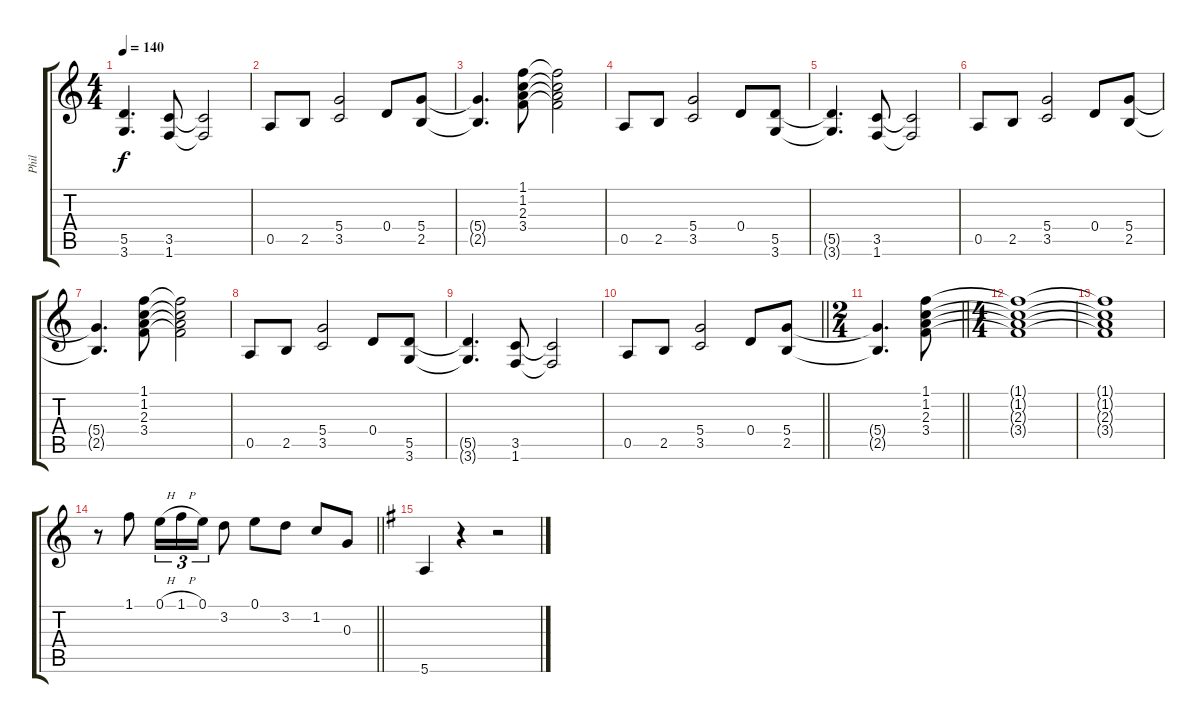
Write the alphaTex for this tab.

\track ("Phil" "Phil") {instrument distortionguitar}
\staff {score tabs}
\tuning (E4 B3 G3 D3 A2 E2) {hide}
\ts (4 4)
\tempo 140
\clef g2
\ks c
(5.5{t} 3.6{t}).4{d dy f} (3.5 1.6).8 (3.5{t} 1.6{t}).2 |
0.5.8 2.5.8 (5.4 3.5).2 0.4.8 (5.4 2.5).8 |
(5.4{t} 2.5{t}).4{d} (1.1 1.2 2.3 3.4).8 (1.1{t} 1.2{t} 2.3{t} 3.4{t}).2 |
0.5.8 2.5.8 (5.4 3.5).2 0.4.8 (5.5 3.6).8 |
(5.5{t} 3.6{t}).4{d} (3.5 1.6).8 (3.5{t} 1.6{t}).2 |
0.5.8 2.5.8 (5.4 3.5).2 0.4.8 (5.4 2.5).8 |
(5.4{t} 2.5{t}).4{d} (1.1 1.2 2.3 3.4).8 (1.1{t} 1.2{t} 2.3{t} 3.4{t}).2 |
0.5.8 2.5.8 (5.4 3.5).2 0.4.8 (5.5 3.6).8 |
(5.5{t} 3.6{t}).4{d} (3.5 1.6).8 (3.5{t} 1.6{t}).2 |
\barLineRight lightlight
0.5.8 2.5.8 (5.4 3.5).2 0.4.8 (5.4 2.5).8 |
\ts (2 4)
\barLineRight lightlight
(5.4{t} 2.5{t}).4{d} (1.1 1.2 2.3 3.4).8 |
\ts (4 4)
(1.1{t} 1.2{t} 2.3{t} 3.4{t}).1 |
(1.1{t} 1.2{t} 2.3{t} 3.4{t}).1 |
\barLineRight lightlight
r.8 1.1.8 0.1{h}.16{tu (3 2)} 1.1{h}.16{tu (3 2)} 0.1.16{tu (3 2)} 3.2.8 0.1.8 3.2.8 1.2.8 0.3.8 |
\ks g
5.6.4 r.4 r.2
